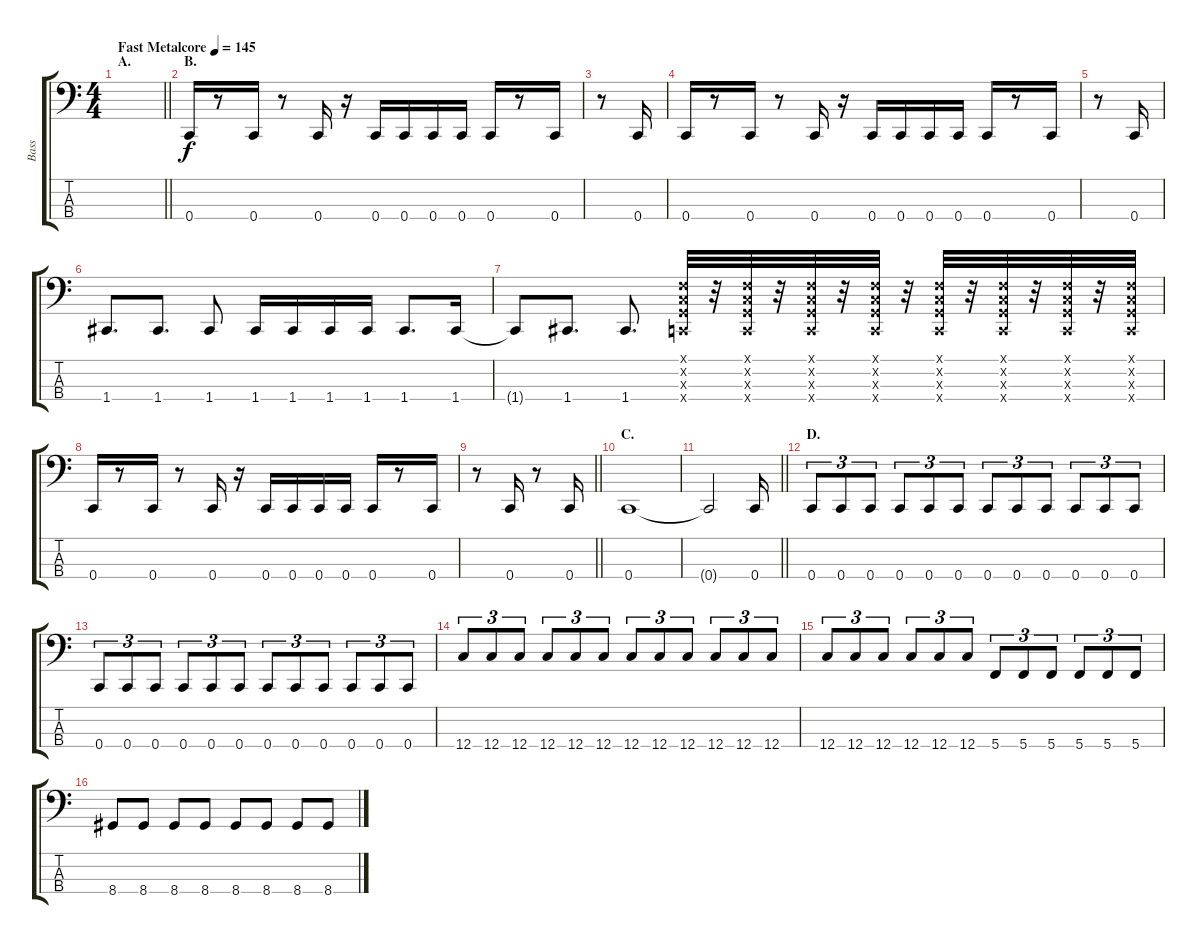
\track ("Bass" "Bass") {instrument electricbasspick}
\staff {score tabs}
\tuning (F2 C2 G1 C1) {hide}
\ts (4 4)
\section ("" "A.")
\tempo (145 "Fast Metalcore")
\clef f4
\barLineRight lightlight
\ks c
|
\section ("" "B.")
0.4.16 r.8 0.4.16 r.8 0.4.16 r.16 0.4.16 0.4.16 0.4.16 0.4.16 0.4.16 r.8 0.4.16 |
r.8 0.4.16 |
0.4.16 r.8 0.4.16 r.8 0.4.16 r.16 0.4.16 0.4.16 0.4.16 0.4.16 0.4.16 r.8 0.4.16 |
r.8 0.4.16 |
1.4.8{d} 1.4.8{d} 1.4.8 1.4.16 1.4.16 1.4.16 1.4.16 1.4.8{d} 1.4.16 |
1.4{t}.8 1.4.8{d} 1.4.8{d} (0.1{x} 0.2{x} 0.3{x} 0.4{x}).32 r.32 (0.1{x} 0.2{x} 0.3{x} 0.4{x}).32 r.32 (0.1{x} 0.2{x} 0.3{x} 0.4{x}).32 r.32 (0.1{x} 0.2{x} 0.3{x} 0.4{x}).32 r.32 (0.1{x} 0.2{x} 0.3{x} 0.4{x}).32 r.32 (0.1{x} 0.2{x} 0.3{x} 0.4{x}).32 r.32 (0.1{x} 0.2{x} 0.3{x} 0.4{x}).32 r.32 (0.1{x} 0.2{x} 0.3{x} 0.4{x}).32 |
0.4.16 r.8 0.4.16 r.8 0.4.16 r.16 0.4.16 0.4.16 0.4.16 0.4.16 0.4.16 r.8 0.4.16 |
\barLineRight lightlight
r.8 0.4.16 r.8 0.4.16 |
\section ("" "C.")
0.4.1 |
\barLineRight lightlight
0.4{t}.2 0.4.16 |
\section ("" "D.")
0.4.8{tu (3 2)} 0.4.8{tu (3 2)} 0.4.8{tu (3 2)} 0.4.8{tu (3 2)} 0.4.8{tu (3 2)} 0.4.8{tu (3 2)} 0.4.8{tu (3 2)} 0.4.8{tu (3 2)} 0.4.8{tu (3 2)} 0.4.8{tu (3 2)} 0.4.8{tu (3 2)} 0.4.8{tu (3 2)} |
0.4.8{tu (3 2)} 0.4.8{tu (3 2)} 0.4.8{tu (3 2)} 0.4.8{tu (3 2)} 0.4.8{tu (3 2)} 0.4.8{tu (3 2)} 0.4.8{tu (3 2)} 0.4.8{tu (3 2)} 0.4.8{tu (3 2)} 0.4.8{tu (3 2)} 0.4.8{tu (3 2)} 0.4.8{tu (3 2)} |
12.4.8{tu (3 2)} 12.4.8{tu (3 2)} 12.4.8{tu (3 2)} 12.4.8{tu (3 2)} 12.4.8{tu (3 2)} 12.4.8{tu (3 2)} 12.4.8{tu (3 2)} 12.4.8{tu (3 2)} 12.4.8{tu (3 2)} 12.4.8{tu (3 2)} 12.4.8{tu (3 2)} 12.4.8{tu (3 2)} |
12.4.8{tu (3 2)} 12.4.8{tu (3 2)} 12.4.8{tu (3 2)} 12.4.8{tu (3 2)} 12.4.8{tu (3 2)} 12.4.8{tu (3 2)} 5.4.8{tu (3 2)} 5.4.8{tu (3 2)} 5.4.8{tu (3 2)} 5.4.8{tu (3 2)} 5.4.8{tu (3 2)} 5.4.8{tu (3 2)} |
8.4.8 8.4.8 8.4.8 8.4.8 8.4.8 8.4.8 8.4.8 8.4.8
